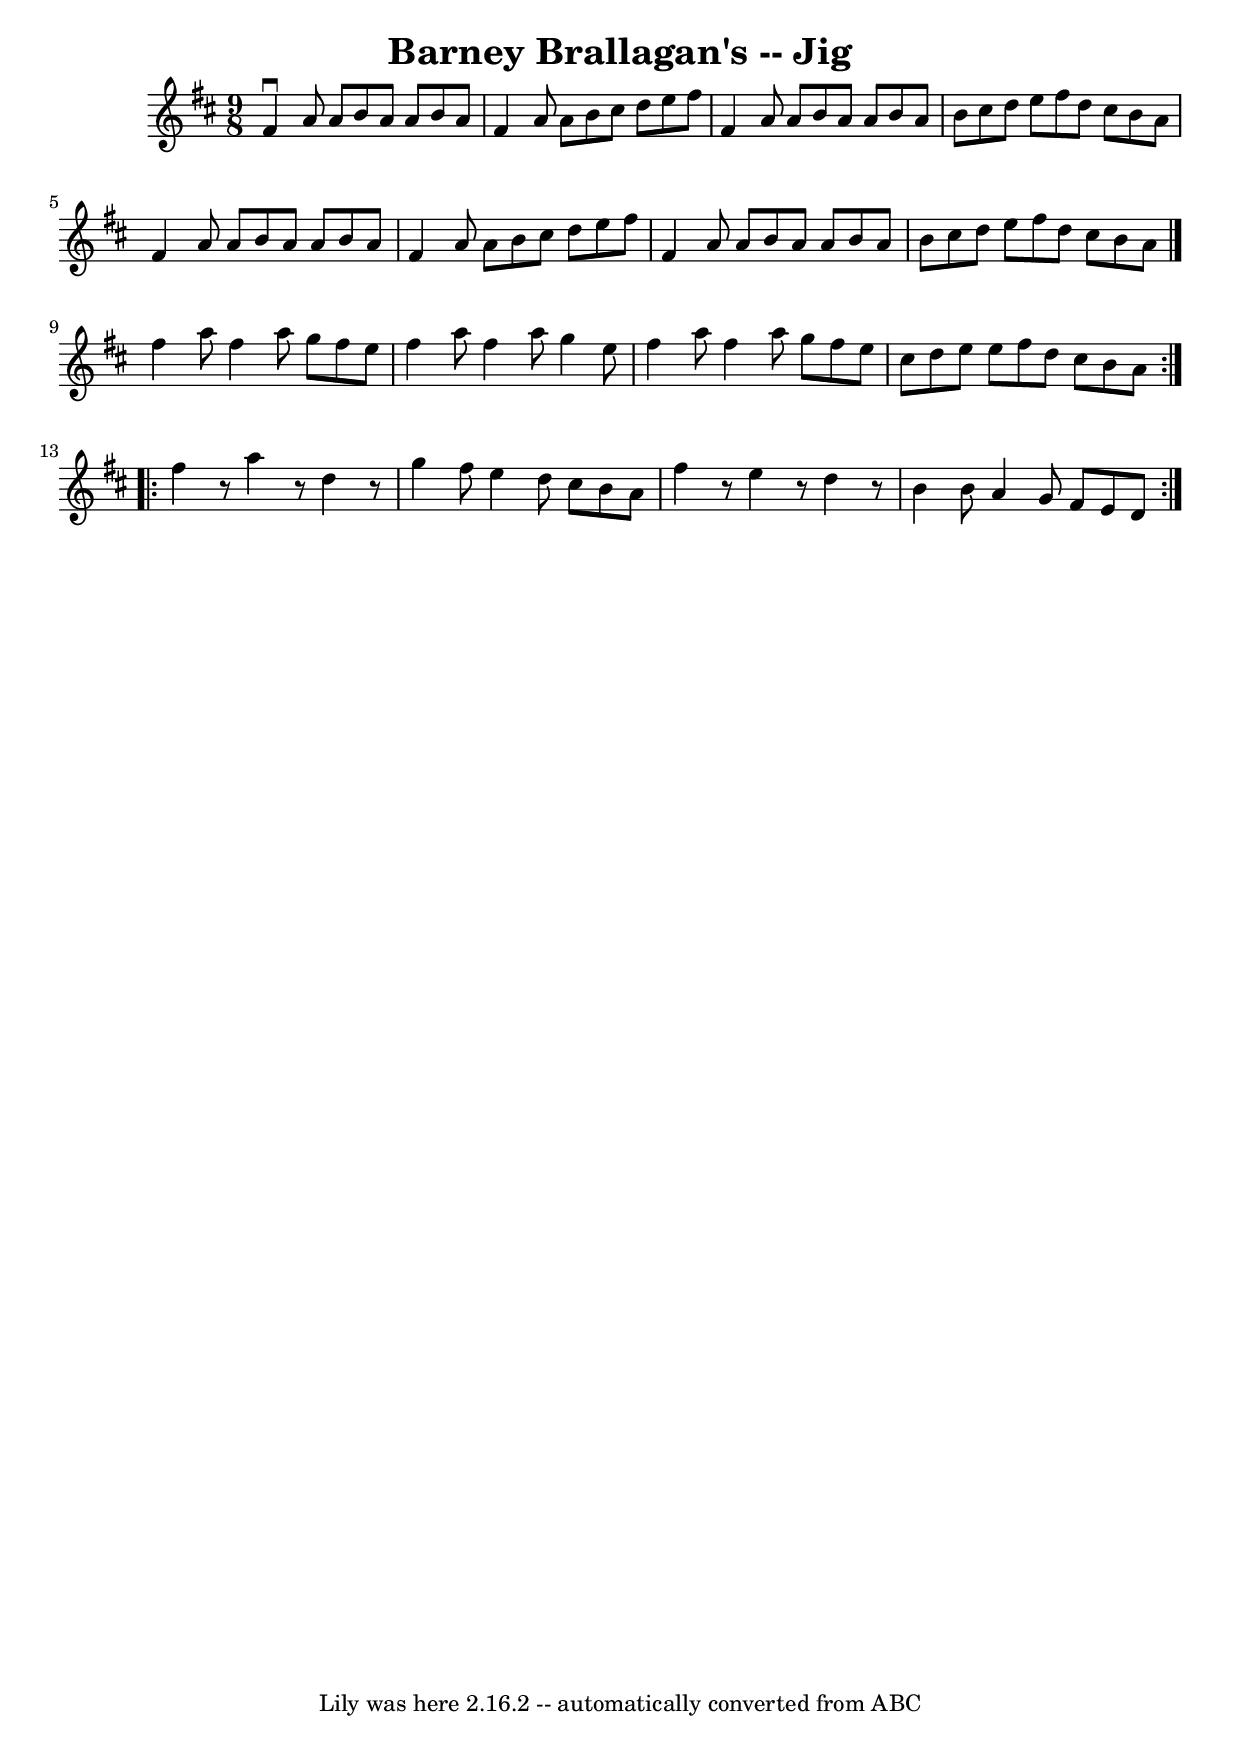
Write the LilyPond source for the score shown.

\version "2.16.2"
\include "Mammoth.ily"
\header {
  %% book = "Ryan's Mammoth Collection"
  crossRefNumber = "1"
  footnotes = "\\\\87 449"
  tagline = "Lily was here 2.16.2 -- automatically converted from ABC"
  title = "Barney Brallagan's -- Jig"

}
voicedefault =  {


  \time 9/8 
  \key d \major
  fis'4^\downbow a'8 a'8 b'8 a'8 a'8    
  b'8 a'8    |
  fis'4 a'8 a'8 b'8 cis''8 d''8 e''8   
  fis''8    |
  fis'4 a'8 a'8 b'8 a'8 a'8 b'8 a'8    
  |
  b'8 cis''8 d''8 e''8 fis''8 d''8 cis''8 b'8    
  a'8    |
  fis'4 a'8 a'8 b'8 a'8 a'8 b'8 a'8    
  |
  fis'4 a'8 a'8 b'8 cis''8 d''8 e''8 fis''8    
  |
  fis'4 a'8 a'8 b'8 a'8 a'8 b'8 a'8    |
  
  b'8 cis''8 d''8 e''8 fis''8 d''8 cis''8 b'8 a'8    
  \bar "|."     
  \repeat volta 2 {
    fis''4 a''8 fis''4 a''8 g''8    
    fis''8 e''8    |
    fis''4 a''8 fis''4 a''8 g''4 e''8   
    |
    fis''4 a''8 fis''4 a''8 g''8 fis''8 e''8    
    |
    cis''8 d''8 e''8 e''8 fis''8 d''8 cis''8 b'8    
    a'8    
  }     
  \repeat volta 2 {
    fis''4    r8 a''4    r8 d''4    r8   
    |
    g''4 fis''8 e''4 d''8 cis''8 b'8 a'8    |
    
    fis''4    r8 e''4    r8 d''4    r8   |
    b'4 b'8 a'4 g'8    
    fis'8 e'8 d'8      
  }   

}

\score{
  <<

    \context Staff="default"
    {
      \voicedefault 
      
    }

  >>
  \layout {
    
  }
  \midi {
  }

}
